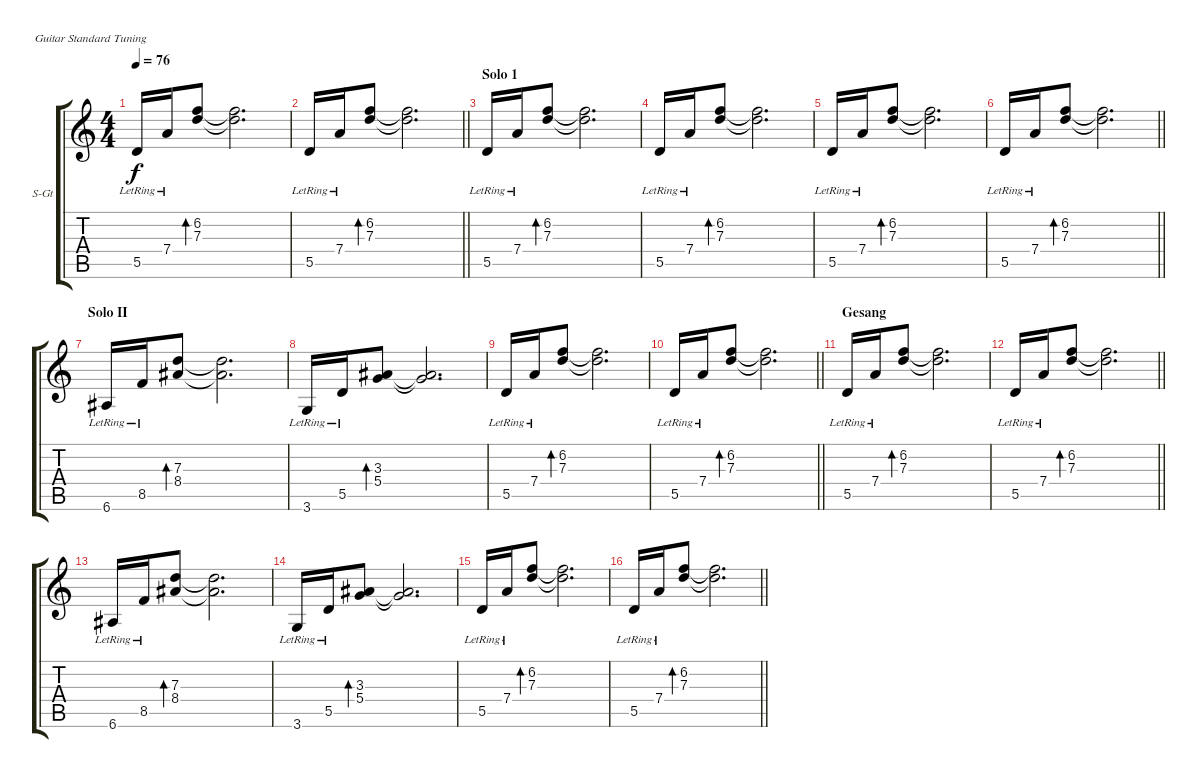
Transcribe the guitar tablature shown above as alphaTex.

\bracketExtendMode groupsimilarinstruments
\firstSystemTrackNameOrientation horizontal
\otherSystemsTrackNameOrientation horizontal
\track ("Peter Lindgren" "S-Gt") {instrument acousticguitarsteel}
\staff {score tabs}
\tuning (E4 B3 G3 D3 A2 E2)
\ts (4 4)
\tempo 76
\clef g2
\ks c
5.5{lr}.16{dy f} 7.4{lr}.16 (6.2 7.3).8{bd 60} (6.2{t} 7.3{t}).2{d} |
\barLineRight lightlight
5.5{lr}.16 7.4{lr}.16 (6.2 7.3).8{bd 60} (6.2{t} 7.3{t}).2{d} |
\section ("" "Solo 1")
5.5{lr}.16 7.4{lr}.16 (6.2 7.3).8{bd 60} (6.2{t} 7.3{t}).2{d} |
5.5{lr}.16 7.4{lr}.16 (6.2 7.3).8{bd 60} (6.2{t} 7.3{t}).2{d} |
5.5{lr}.16 7.4{lr}.16 (6.2 7.3).8{bd 60} (6.2{t} 7.3{t}).2{d} |
\barLineRight lightlight
5.5{lr}.16 7.4{lr}.16 (6.2 7.3).8{bd 60} (6.2{t} 7.3{t}).2{d} |
\section ("" "Solo II")
6.6{lr}.16 8.5{lr}.16 (7.3 8.4).8{bd 60} (7.3{t} 8.4{t}).2{d} |
3.6{lr}.16 5.5{lr}.16 (3.3 5.4).8{bd 60} (3.3{t} 5.4{t}).2{d} |
5.5{lr}.16 7.4{lr}.16 (6.2 7.3).8{bd 60} (6.2{t} 7.3{t}).2{d} |
\barLineRight lightlight
5.5{lr}.16 7.4{lr}.16 (6.2 7.3).8{bd 60} (6.2{t} 7.3{t}).2{d} |
\section ("" "Gesang")
5.5{lr}.16 7.4{lr}.16 (6.2 7.3).8{bd 60} (6.2{t} 7.3{t}).2{d} |
\barLineRight lightlight
5.5{lr}.16 7.4{lr}.16 (6.2 7.3).8{bd 60} (6.2{t} 7.3{t}).2{d} |
6.6{lr}.16 8.5{lr}.16 (7.3 8.4).8{bd 60} (7.3{t} 8.4{t}).2{d} |
3.6{lr}.16 5.5{lr}.16 (3.3 5.4).8{bd 60} (3.3{t} 5.4{t}).2{d} |
5.5{lr}.16 7.4{lr}.16 (6.2 7.3).8{bd 60} (6.2{t} 7.3{t}).2{d} |
\barLineRight lightlight
5.5{lr}.16 7.4{lr}.16 (6.2 7.3).8{bd 60} (6.2{t} 7.3{t}).2{d}
